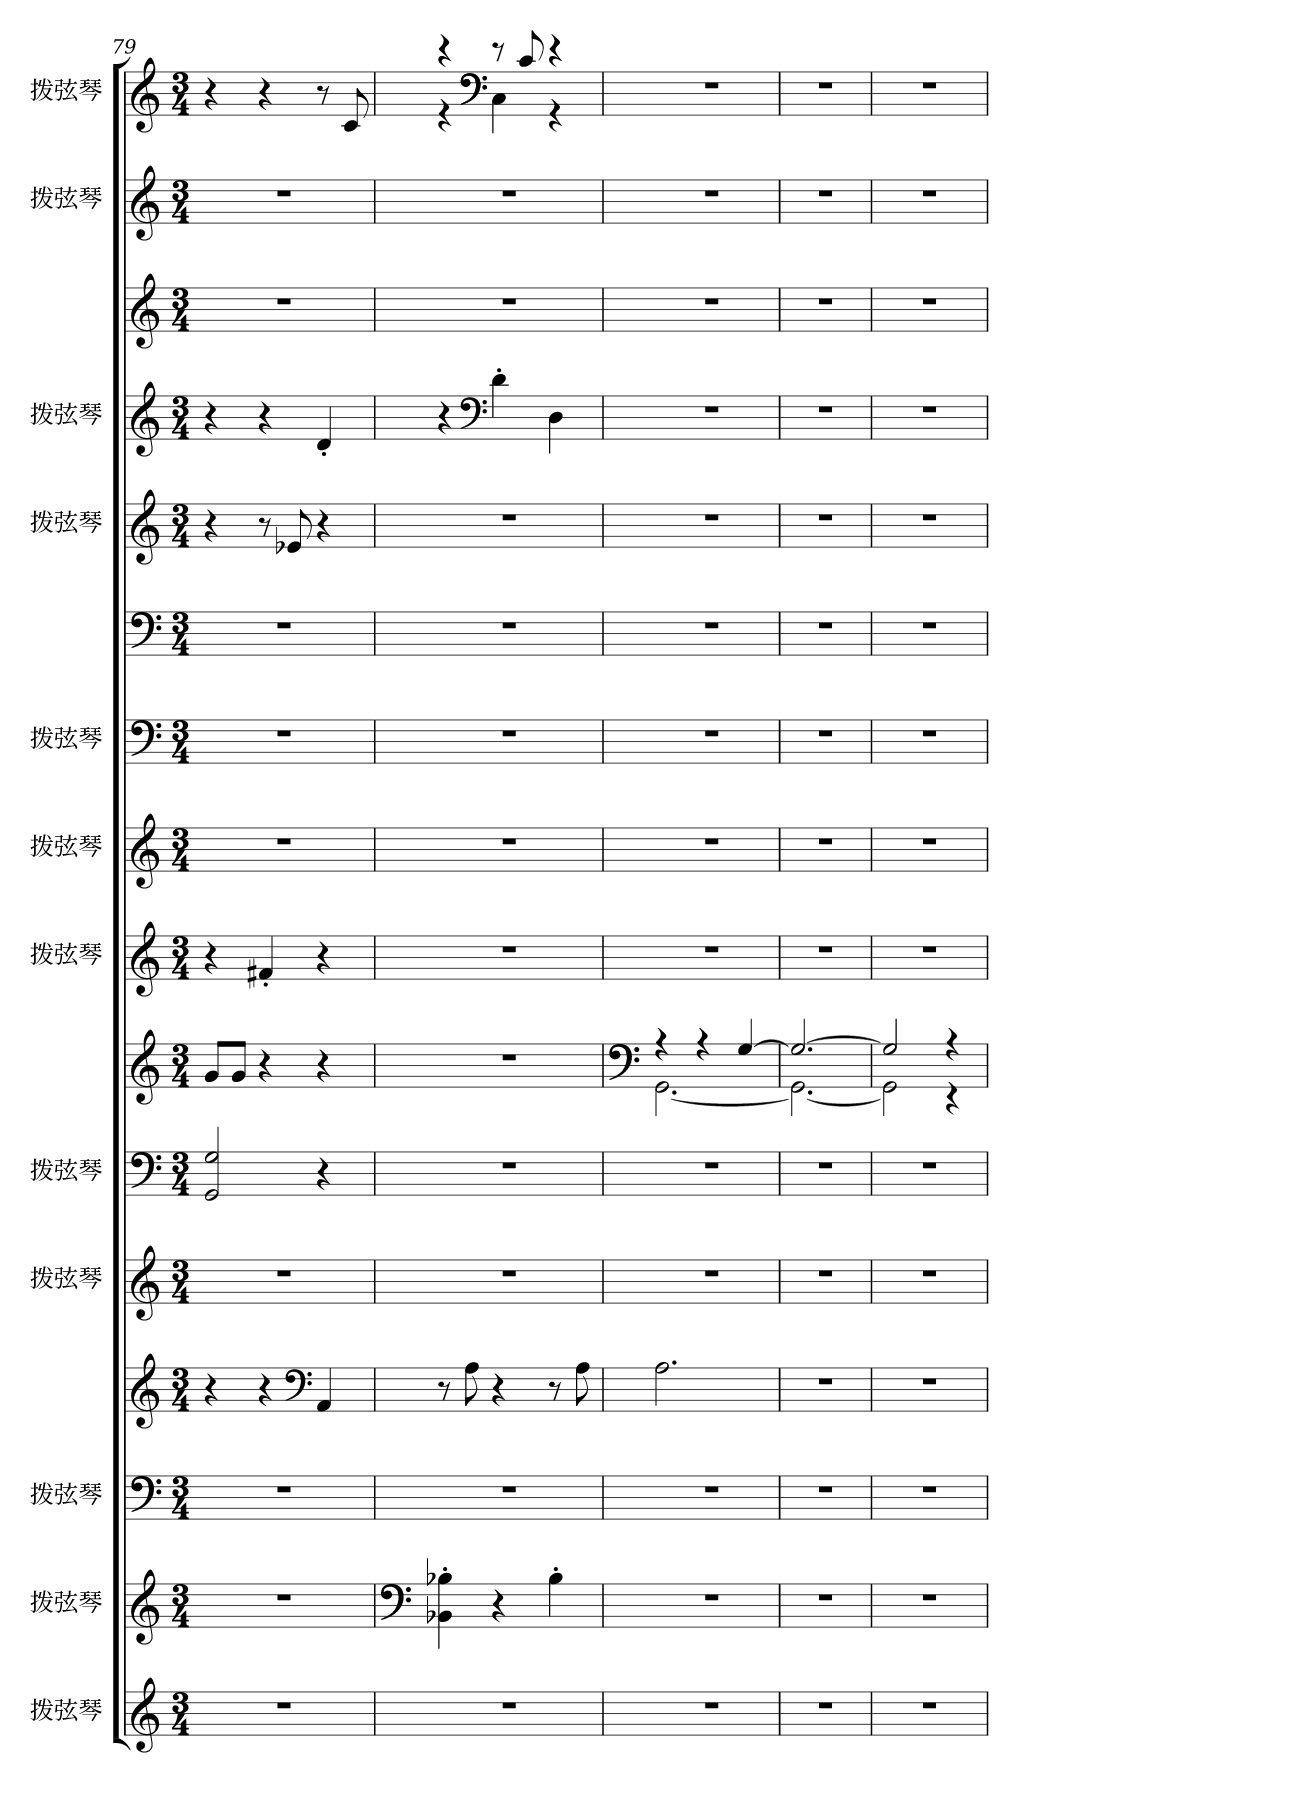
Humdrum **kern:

**kern	**kern	**kern	**kern	**kern	**kern	**kern	**kern	**kern	**kern	**kern	**kern	**kern	**kern	**kern	**kern
*part12	*part11	*part10	*part10	*part9	*part8	*part8	*part7	*part6	*part5	*part5	*part4	*part3	*part3	*part2	*part1
*staff16	*staff15	*staff14	*staff13	*staff12	*staff11	*staff10	*staff9	*staff8	*staff7	*staff6	*staff5	*staff4	*staff3	*staff2	*staff1
*I"拨弦琴	*I"拨弦琴	*I"拨弦琴	*	*I"拨弦琴	*I"拨弦琴	*	*I"拨弦琴	*I"拨弦琴	*I"拨弦琴	*	*I"拨弦琴	*I"拨弦琴	*	*I"拨弦琴	*I"拨弦琴
*clefG2	*clefG2	*clefF4	*clefG2	*clefG2	*clefF4	*clefG2	*clefG2	*clefG2	*clefF4	*clefF4	*clefG2	*clefG2	*clefG2	*clefG2	*clefG2
*k[]	*k[]	*k[]	*k[]	*k[]	*k[]	*k[]	*k[]	*k[]	*k[]	*k[]	*k[]	*k[]	*k[]	*k[]	*k[]
*M3/4	*M3/4	*M3/4	*M3/4	*M3/4	*M3/4	*M3/4	*M3/4	*M3/4	*M3/4	*M3/4	*M3/4	*M3/4	*M3/4	*M3/4	*M3/4
=79	=79	=79	=79	=79	=79	=79	=79	=79	=79	=79	=79	=79	=79	=79	=79
2.r	2.r	2.r	4r	2.r	2GG/ 2G/	8g/L	4r	2.r	2.r	2.r	4r	4r	2.r	2.r	4r
.	.	.	.	.	.	8g/J	.	.	.	.	.	.	.	.	.
.	.	.	4r	.	.	4r	4f#X'/	.	.	.	8r	4r	.	.	4r
.	.	.	.	.	.	.	.	.	.	.	8e-X/	.	.	.	.
*	*	*	*clefF4	*	*	*	*	*	*	*	*	*	*	*	*
.	.	.	4AA/	.	4r	4r	4r	.	.	.	4r	4d'/	.	.	8r
.	.	.	.	.	.	.	.	.	.	.	.	.	.	.	8c/
=80	=80	=80	=80	=80	=80	=80	=80	=80	=80	=80	=80	=80	=80	=80	=80
*	*clefF4	*	*	*	*	*	*	*	*	*	*	*	*	*	*
*	*	*	*	*	*	*	*	*	*	*	*	*	*	*	*^
2.r	4BB-X\' 4B-X\'	2.r	8r	2.r	2.r	2.r	2.r	2.r	2.r	2.r	2.r	4r	2.r	2.r	4r	4r
.	.	.	8A\	.	.	.	.	.	.	.	.	.	.	.	.	.
*	*	*	*	*	*	*	*	*	*	*	*	*clefF4	*	*	*clefF4	*
.	4r	.	4r	.	.	.	.	.	.	.	.	4d'\	.	.	8r	4C\
.	.	.	.	.	.	.	.	.	.	.	.	.	.	.	8c/	.
.	4B-'\	.	8r	.	.	.	.	.	.	.	.	4D\	.	.	4r	4r
.	.	.	8A\	.	.	.	.	.	.	.	.	.	.	.	.	.
*	*	*	*	*	*	*	*	*	*	*	*	*	*	*	*v	*v
!!LO:PB:g=z
=81	=81	=81	=81	=81	=81	=81	=81	=81	=81	=81	=81	=81	=81	=81	=81
*	*	*	*	*	*	*clefF4	*	*	*	*	*	*	*	*	*
*	*	*	*	*	*	*^	*	*	*	*	*	*	*	*	*
2.r	2.r	2.r	2.A\	2.r	2.r	4r	[2.GG\	2.r	2.r	2.r	2.r	2.r	2.r	2.r	2.r	2.r
.	.	.	.	.	.	4r	.	.	.	.	.	.	.	.	.	.
.	.	.	.	.	.	[4G/	.	.	.	.	.	.	.	.	.	.
=82	=82	=82	=82	=82	=82	=82	=82	=82	=82	=82	=82	=82	=82	=82	=82	=82
2.r	2.r	2.r	2.r	2.r	2.r	2.G/_	2.GG\_	2.r	2.r	2.r	2.r	2.r	2.r	2.r	2.r	2.r
=83	=83	=83	=83	=83	=83	=83	=83	=83	=83	=83	=83	=83	=83	=83	=83	=83
2.r	2.r	2.r	2.r	2.r	2.r	2G/]	2GG\]	2.r	2.r	2.r	2.r	2.r	2.r	2.r	2.r	2.r
.	.	.	.	.	.	4r	4r	.	.	.	.	.	.	.	.	.
*	*	*	*	*	*	*v	*v	*	*	*	*	*	*	*	*	*
=	=	=	=	=	=	=	=	=	=	=	=	=	=	=	=
*-	*-	*-	*-	*-	*-	*-	*-	*-	*-	*-	*-	*-	*-	*-	*-
